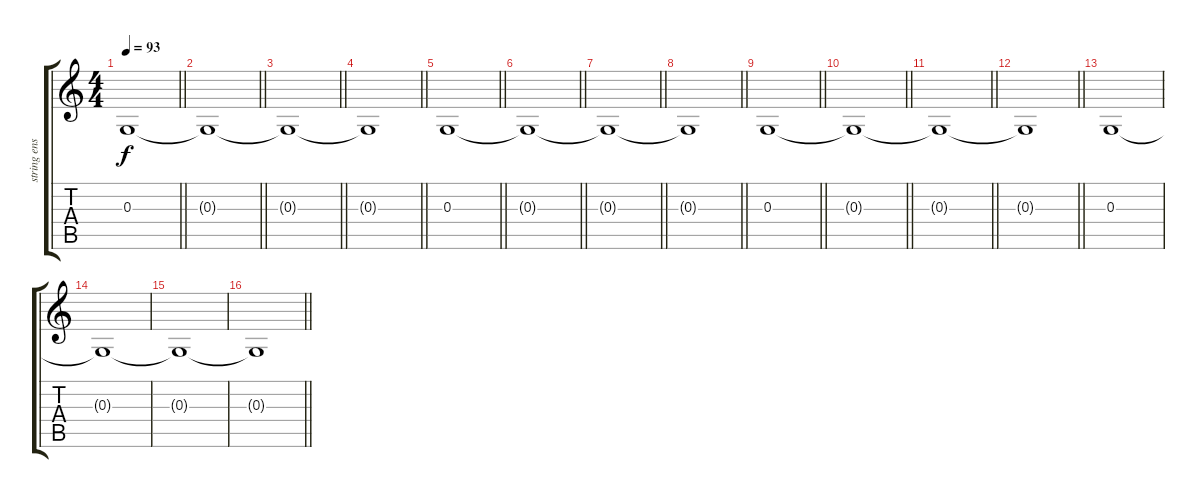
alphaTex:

\track ("string ensemble 2" "string ens") {instrument stringensemble1}
\staff {score tabs}
\tuning (E4 B3 G3 D3 A2 E2) {hide}
\ts (4 4)
\tempo 93
\clef g2
\barLineRight lightlight
\ks c
0.3.1{dy f} |
\barLineRight lightlight
0.3{t}.1 |
\barLineRight lightlight
0.3{t}.1 |
\barLineRight lightlight
0.3{t}.1 |
\barLineRight lightlight
0.3.1 |
\barLineRight lightlight
0.3{t}.1 |
\barLineRight lightlight
0.3{t}.1 |
\barLineRight lightlight
0.3{t}.1 |
\barLineRight lightlight
0.3.1 |
\barLineRight lightlight
0.3{t}.1 |
\barLineRight lightlight
0.3{t}.1 |
\barLineRight lightlight
0.3{t}.1 |
0.3.1 |
0.3{t}.1 |
0.3{t}.1 |
\barLineRight lightlight
0.3{t}.1
